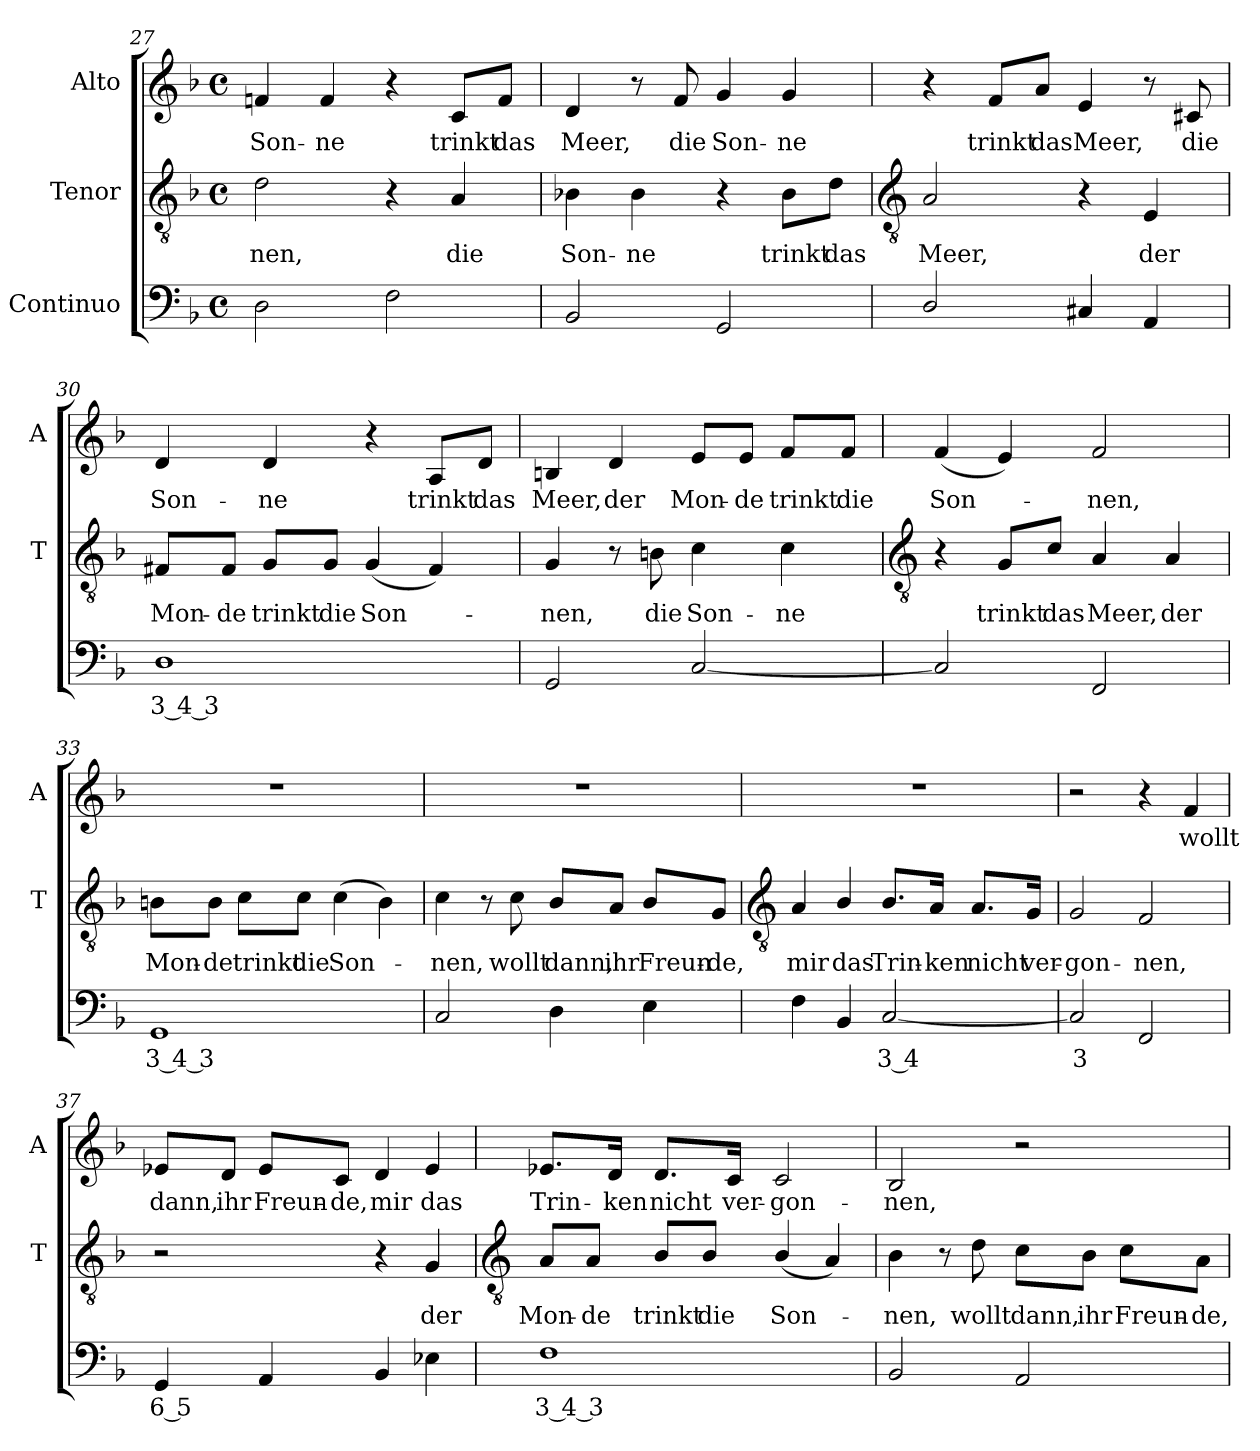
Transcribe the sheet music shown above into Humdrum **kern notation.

**kern	**text	**kern	**text	**kern	**text
*part3	*part3	*part2	*part2	*part1	*part1
*staff3	*staff3	*staff2	*staff2	*staff1	*staff1
*I"Continuo	*	*I"Tenor	*	*I"Alto	*
*	*	*I'T	*	*I'A	*
*clefF4	*	*clefGv2	*	*clefG2	*
*k[b-]	*	*k[b-]	*	*k[b-]	*
*F:	*	*F:	*	*F:	*
*M4/4	*	*M4/4	*	*M4/4	*
*met(c)	*	*met(c)	*	*met(c)	*
=27	=27	=27	=27	=27	=27
!	!	!	!LO:LY:b	!	!LO:LY:b
2D	.	2d	nen,	4fn	Son-
!	!	!	!	!	!LO:LY:b
.	.	.	.	4f	-ne
2F	.	4r	.	4r	.
!	!	!	!LO:LY:b	!	!LO:LY:b
.	.	4A	die	8c/L	trinkt
!	!	!	!	!	!LO:LY:b
.	.	.	.	8f/J	das
=28	=28	=28	=28	=28	=28
!	!	!	!LO:LY:b	!	!LO:LY:b
2BB-	.	4B-X	Son-	4d	Meer,
!	!	!	!LO:LY:b	!	!
.	.	4B-	-ne	8r	.
!	!	!	!	!	!LO:LY:b
.	.	.	.	8f	die
!	!	!	!	!	!LO:LY:b
2GG	.	4r	.	4g	Son-
!	!	!	!LO:LY:b	!	!LO:LY:b
.	.	8B-\L	trinkt	4g	-ne
!	!	!	!LO:LY:b	!	!
.	.	8d\J	das	.	.
!!LO:LB:g=z
=29	=29	=29	=29	=29	=29
*	*	*clefGv2	*	*	*
!	!	!	!LO:LY:b	!	!
2D/	.	2A	Meer,	4r	.
!	!	!	!	!	!LO:LY:b
.	.	.	.	8f/L	trinkt
!	!	!	!	!	!LO:LY:b
.	.	.	.	8a/J	das
!	!	!	!	!	!LO:LY:b
4C#X	.	4r	.	4e	Meer,
!	!	!	!LO:LY:b	!	!
4AA	.	4E	der	8r	.
!	!	!	!	!	!LO:LY:b
.	.	.	.	8c#X	die
=30	=30	=30	=30	=30	=30
!	!LO:LY:b	!	!LO:LY:b	!	!LO:LY:b
1D	3 4 3	8F#X/L	Mon-	4d	Son-
!	!	!	!LO:LY:b	!	!
.	.	8F#/J	-de	.	.
!	!	!	!LO:LY:b	!	!LO:LY:b
.	.	8G/L	trinkt	4d	-ne
!	!	!	!LO:LY:b	!	!
.	.	8G/J	die	.	.
!	!	!	!LO:LY:b	!	!
.	.	(<4G	Son-	4r	.
!	!	!	!	!	!LO:LY:b
.	.	4F#)	.	8A/L	trinkt
!	!	!	!	!	!LO:LY:b
.	.	.	.	8d/J	das
=31	=31	=31	=31	=31	=31
!	!	!	!LO:LY:b	!	!LO:LY:b
2GG	.	4G	nen,	4Bn	Meer,
!	!	!	!	!	!LO:LY:b
.	.	8r	.	4d	der
!	!	!	!LO:LY:b	!	!
.	.	8Bn	die	.	.
!	!	!	!LO:LY:b	!	!LO:LY:b
[2C	.	4c	Son-	8e/L	Mon-
!	!	!	!	!	!LO:LY:b
.	.	.	.	8e/J	-de
!	!	!	!LO:LY:b	!	!LO:LY:b
.	.	4c	-ne	8f/L	trinkt
!	!	!	!	!	!LO:LY:b
.	.	.	.	8f/J	die
!!LO:LB:g=z
=32	=32	=32	=32	=32	=32
*	*	*clefGv2	*	*	*
!	!	!	!	!	!LO:LY:b
2C]	.	4r	.	(<4f	Son-
!	!	!	!LO:LY:b	!	!
.	.	8G/L	trinkt	4e)	.
!	!	!	!LO:LY:b	!	!
.	.	8c/J	das	.	.
!	!	!	!LO:LY:b	!	!LO:LY:b
2FF	.	4A	Meer,	2f	nen,
!	!	!	!LO:LY:b	!	!
.	.	4A	der	.	.
=33	=33	=33	=33	=33	=33
!	!LO:LY:b	!	!LO:LY:b	!	!
1GG	3 4 3	8Bn\L	Mon-	1r	.
!	!	!	!LO:LY:b	!	!
.	.	8B\J	-de	.	.
!	!	!	!LO:LY:b	!	!
.	.	8c\L	trinkt	.	.
!	!	!	!LO:LY:b	!	!
.	.	8c\J	die	.	.
!	!	!	!LO:LY:b	!	!
.	.	(>4c	Son-	.	.
.	.	4B)	.	.	.
=34	=34	=34	=34	=34	=34
!	!	!	!LO:LY:b	!	!
2C	.	4c	nen,	1r	.
.	.	8r	.	.	.
!	!	!	!LO:LY:b	!	!
.	.	8c	wollt	.	.
!	!	!	!LO:LY:b	!	!
4D	.	8B-/L	dann,	.	.
!	!	!	!LO:LY:b	!	!
.	.	8A/J	ihr	.	.
!	!	!	!LO:LY:b	!	!
4E	.	8B-/L	Freun-	.	.
!	!	!	!LO:LY:b	!	!
.	.	8G/J	-de,	.	.
!!LO:LB:g=z
=35	=35	=35	=35	=35	=35
*	*	*clefGv2	*	*	*
!	!	!	!LO:LY:b	!	!
4F	.	4A	mir	1r	.
!	!	!	!LO:LY:b	!	!
4BB-	.	4B-/	das	.	.
!	!LO:LY:b	!	!LO:LY:b	!	!
[2C	3 4	8.B-/L	Trin-	.	.
!	!	!	!LO:LY:b	!	!
.	.	16A/Jk	-ken	.	.
!	!	!	!LO:LY:b	!	!
.	.	8.A/L	nicht	.	.
!	!	!	!LO:LY:b	!	!
.	.	16G/Jk	ver-	.	.
=36	=36	=36	=36	=36	=36
!	!LO:LY:b	!	!LO:LY:b	!	!
2C]	3	2G	-gon-	2r	.
!	!	!	!LO:LY:b	!	!
2FF	.	2F	-nen,	4r	.
!	!	!	!	!	!LO:LY:b
.	.	.	.	4f	wollt
=37	=37	=37	=37	=37	=37
!	!LO:LY:b	!	!	!	!LO:LY:b
4GG	6 5	2r	.	8e-X/L	dann,
!	!	!	!	!	!LO:LY:b
.	.	.	.	8d/J	ihr
!	!	!	!	!	!LO:LY:b
4AA	.	.	.	8e-/L	Freun-
!	!	!	!	!	!LO:LY:b
.	.	.	.	8c/J	-de,
!	!	!	!	!	!LO:LY:b
4BB-	.	4r	.	4d	mir
!	!	!	!LO:LY:b	!	!LO:LY:b
4E-X	.	4G	der	4e-	das
!!LO:LB:g=z
=38	=38	=38	=38	=38	=38
*	*	*clefGv2	*	*	*
!	!LO:LY:b	!	!LO:LY:b	!	!LO:LY:b
1F	3 4 3	8A/L	Mon-	8.e-X/L	Trin-
!	!	!	!LO:LY:b	!	!
.	.	8A/J	-de	.	.
!	!	!	!	!	!LO:LY:b
.	.	.	.	16d/Jk	-ken
!	!	!	!LO:LY:b	!	!LO:LY:b
.	.	8B-/L	trinkt	8.d/L	nicht
!	!	!	!LO:LY:b	!	!
.	.	8B-/J	die	.	.
!	!	!	!	!	!LO:LY:b
.	.	.	.	16c/Jk	ver-
!	!	!	!LO:LY:b	!	!LO:LY:b
.	.	(<4B-/	Son-	2c	-gon-
.	.	4A)	.	.	.
=39	=39	=39	=39	=39	=39
!	!	!	!LO:LY:b	!	!LO:LY:b
2BB-	.	4B-	nen,	2B-	-nen,
.	.	8r	.	.	.
!	!	!	!LO:LY:b	!	!
.	.	8d	wollt	.	.
!	!	!	!LO:LY:b	!	!
2AA	.	8c\L	dann,	2r	.
!	!	!	!LO:LY:b	!	!
.	.	8B-\J	ihr	.	.
!	!	!	!LO:LY:b	!	!
.	.	8c\L	Freun-	.	.
!	!	!	!LO:LY:b	!	!
.	.	8A\J	-de,	.	.
=	=	=	=	=	=
*-	*-	*-	*-	*-	*-
